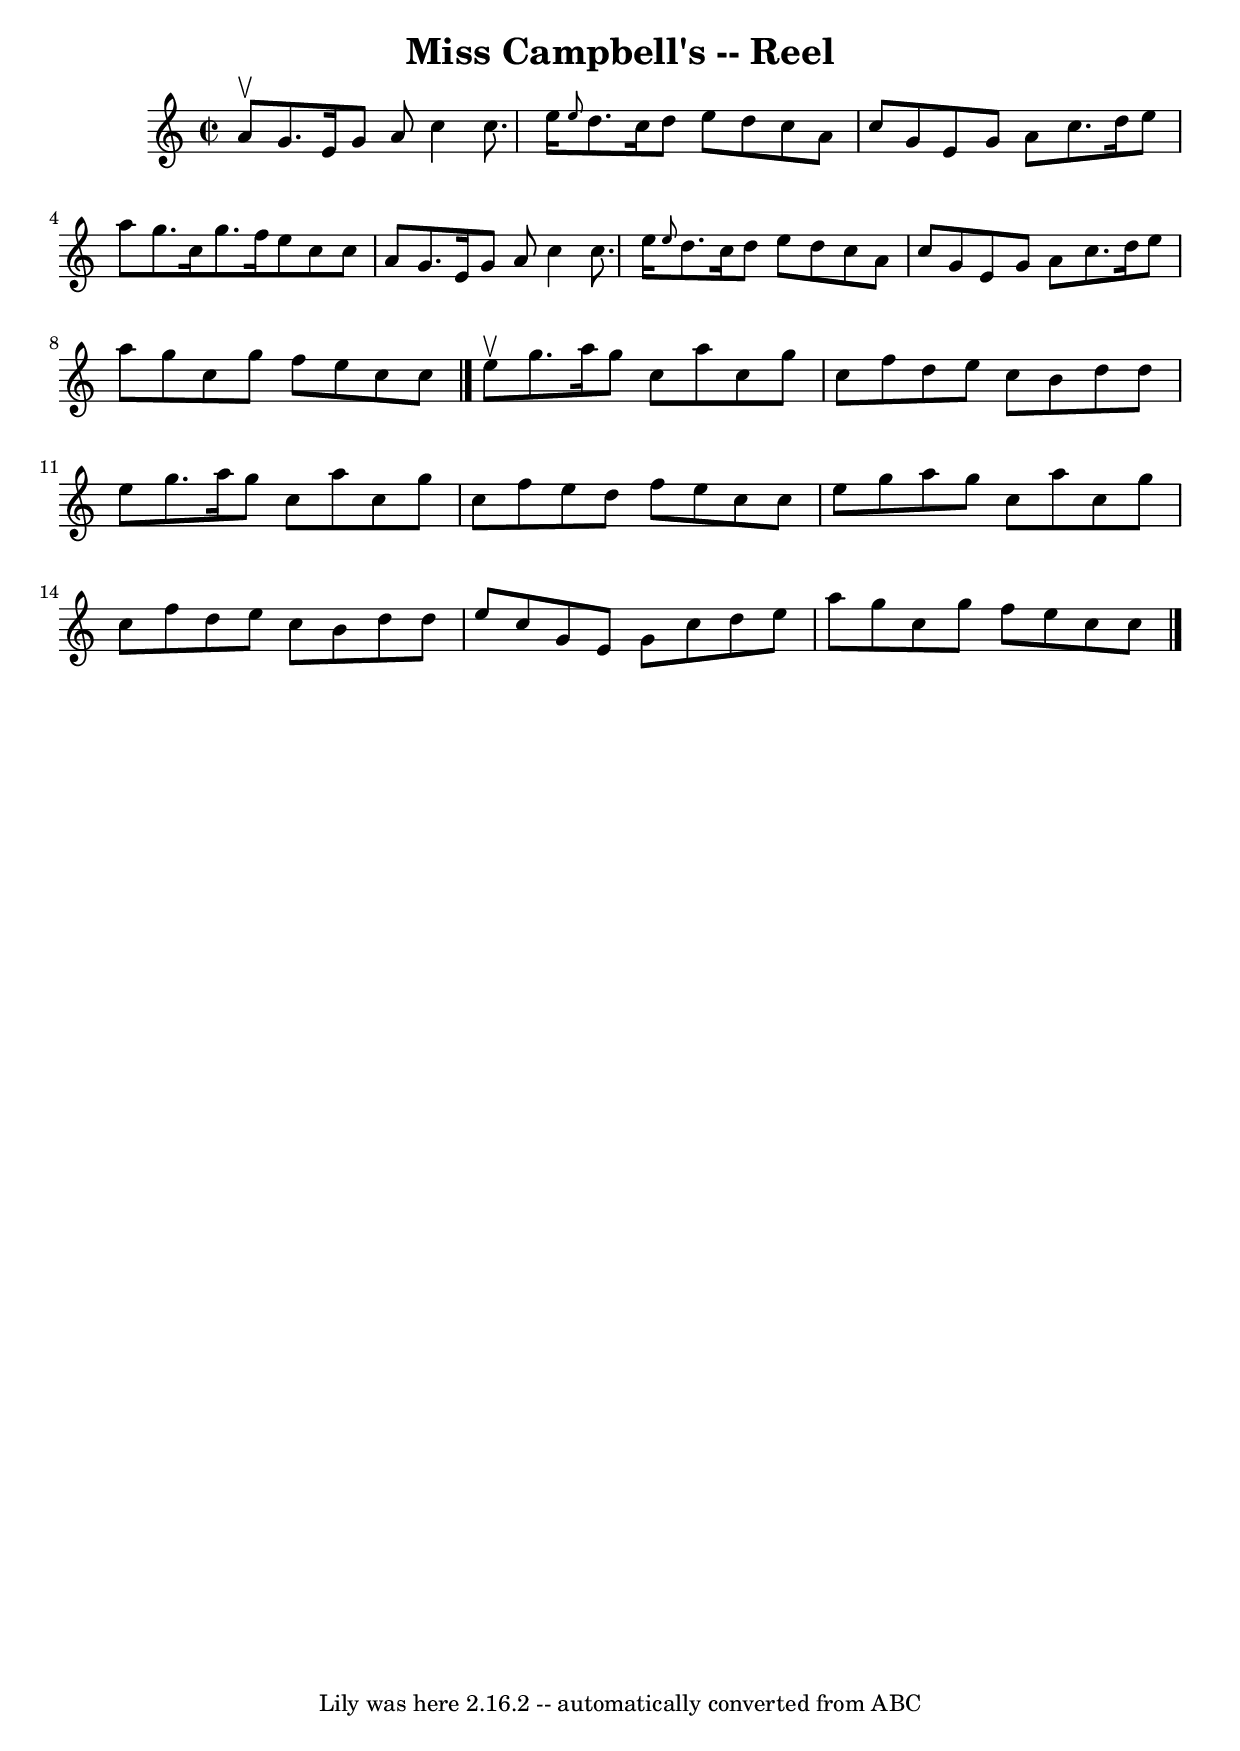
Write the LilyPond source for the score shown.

\version "2.16.2"
\include "Mammoth.ily"
\header {
  %% book = "Ryan's Mammoth Collection"
  crossRefNumber = "1"
  footnotes = "\\\\140"
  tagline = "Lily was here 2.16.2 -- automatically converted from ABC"
  title = "Miss Campbell's -- Reel"

}
voicedefault =  {


  \override Staff.TimeSignature #'style = #'C
  \time 2/2 
  \key c \major
 a'8^\upbow |
  g'8. e'16 g'8 a'8  
  c''4 c''8. e''16    |
  \grace { e''8  
	 } d''8. c''16    
  d''8 e''8 d''8 c''8 a'8 c''8    |
  g'8 e'8 g'8    
  a'8 c''8. d''16 e''8 a''8    |
  g''8. c''16 g''8.    
  f''16 e''8 c''8 c''8 a'8    |
  g'8. e'16 g'8 a'8 
  c''4 c''8. e''16    |
  \grace { e''8  
	 } d''8. c''16    
  d''8 e''8 d''8 c''8 a'8 c''8    |
  g'8 e'8 g'8    
  a'8 c''8. d''16 e''8 a''8    |
  g''8 c''8 g''8    
  f''8 e''8 c''8 c''8    \bar "|." e''8^\upbow |
  g''8.   
  a''16 g''8 c''8 a''8 c''8 g''8 c''8    |
  f''8    
  d''8 e''8 c''8 b'8 d''8 d''8 e''8    |
  g''8.    
  a''16 g''8 c''8 a''8 c''8 g''8 c''8    |
  f''8    
  e''8 d''8 f''8 e''8 c''8 c''8 e''8    |
  g''8    
  a''8 g''8 c''8 a''8 c''8 g''8 c''8    |
  f''8 d''8 
  e''8 c''8 b'8 d''8 d''8 e''8    |
  c''8 g'8 e'8 
  g'8 c''8 d''8 e''8 a''8    |
  g''8 c''8 g''8    
  f''8 e''8 c''8 c''8    \bar "|."   

}

\score{
  <<

    \context Staff="default"
    {
      \voicedefault 
      
    }

  >>
  \layout {
    
  }
  \midi {
  }

}
